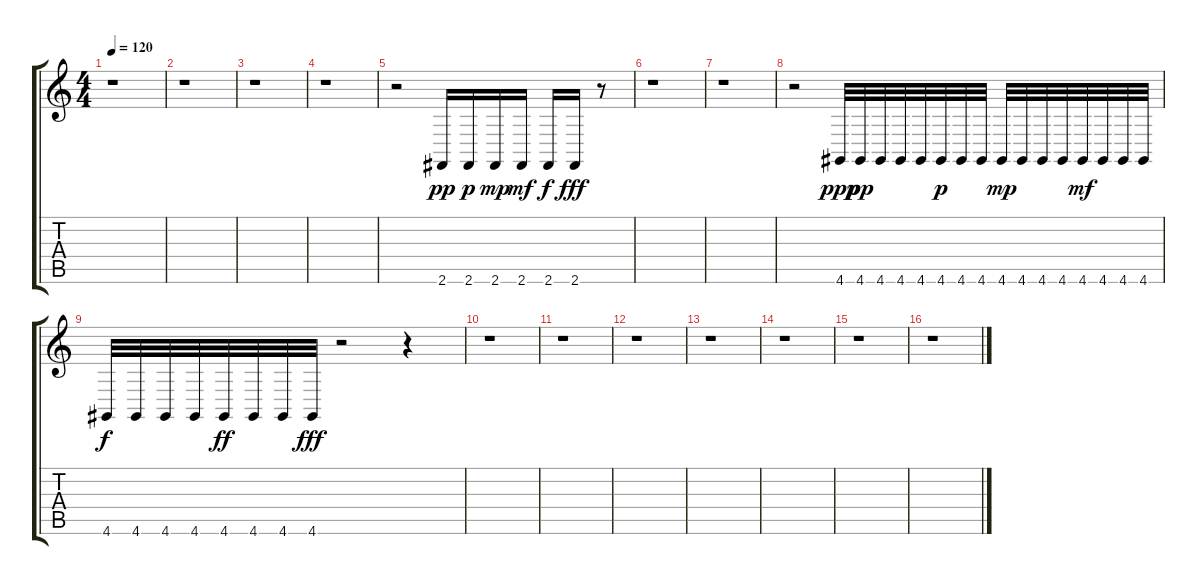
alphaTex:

\track "" {instrument timpani}
\staff {score tabs}
\tuning (E4 B3 G3 D3 A2 E2) {hide}
\ts (4 4)
\tempo 120
\clef g2
\ks c
r.1{dy fff} |
r.1 |
r.1 |
r.1 |
r.2 2.6.16{dy pp} 2.6.16{dy p} 2.6.16{dy mp} 2.6.16{dy mf} 2.6.16{dy f} 2.6.16{dy fff} r.8 |
r.1 |
r.1 |
r.2 4.6.32{dy ppp} 4.6.32{dy pp} 4.6.32 4.6.32 4.6.32 4.6.32{dy p} 4.6.32 4.6.32 4.6.32{dy mp} 4.6.32 4.6.32 4.6.32 4.6.32{dy mf} 4.6.32 4.6.32 4.6.32 |
4.6.32{dy f} 4.6.32 4.6.32 4.6.32 4.6.32{dy ff} 4.6.32 4.6.32 4.6.32{dy fff} r.2 r.4 |
r.1 |
r.1 |
r.1 |
r.1 |
r.1 |
r.1 |
r.1
